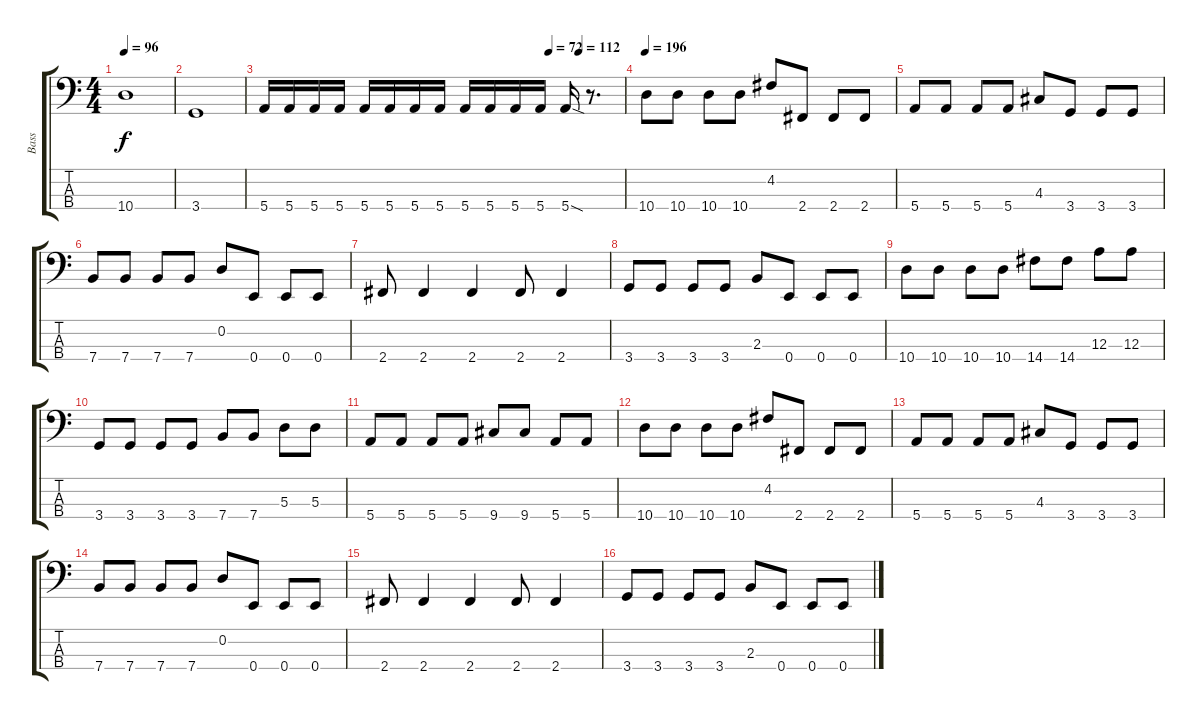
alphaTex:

\track ("Bass" "Bass") {instrument electricbassfinger}
\staff {score tabs}
\tuning (G2 D2 A1 E1) {hide}
\ts (4 4)
\tempo 96
\clef f4
\ks c
10.4.1{dy f} |
3.4.1 |
\tempo (72 0.7916666666666666)
\tempo (112 0.875)
5.4.16 5.4.16 5.4.16 5.4.16 5.4.16 5.4.16 5.4.16 5.4.16 5.4.16 5.4.16 5.4.16 5.4.16 5.4{sod}.16 r.8{d} |
\tempo 196
10.4.8 10.4.8 10.4.8 10.4.8 4.2.8 2.4.8 2.4.8 2.4.8 |
5.4.8 5.4.8 5.4.8 5.4.8 4.3.8 3.4.8 3.4.8 3.4.8 |
7.4.8 7.4.8 7.4.8 7.4.8 0.2.8 0.4.8 0.4.8 0.4.8 |
2.4.8 2.4.4 2.4.4 2.4.8 2.4.4 |
3.4.8 3.4.8 3.4.8 3.4.8 2.3.8 0.4.8 0.4.8 0.4.8 |
10.4.8 10.4.8 10.4.8 10.4.8 14.4.8 14.4.8 12.3.8 12.3.8 |
3.4.8 3.4.8 3.4.8 3.4.8 7.4.8 7.4.8 5.3.8 5.3.8 |
5.4.8 5.4.8 5.4.8 5.4.8 9.4.8 9.4.8 5.4.8 5.4.8 |
10.4.8 10.4.8 10.4.8 10.4.8 4.2.8 2.4.8 2.4.8 2.4.8 |
5.4.8 5.4.8 5.4.8 5.4.8 4.3.8 3.4.8 3.4.8 3.4.8 |
7.4.8 7.4.8 7.4.8 7.4.8 0.2.8 0.4.8 0.4.8 0.4.8 |
2.4.8 2.4.4 2.4.4 2.4.8 2.4.4 |
3.4.8 3.4.8 3.4.8 3.4.8 2.3.8 0.4.8 0.4.8 0.4.8
